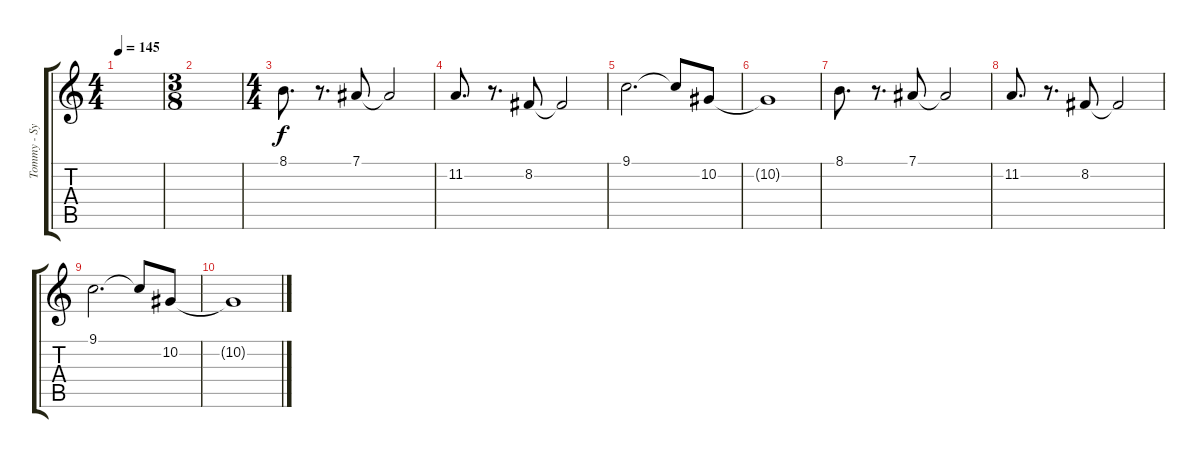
\track ("Tommy - Synth" "Tommy - Sy") {instrument koto}
\staff {score tabs}
\tuning (Eb4 Bb3 Gb3 Db3 Ab2 Eb2) {hide}
\ts (4 4)
\tempo 145
\clef g2
\ks c
|
\ts (3 8)
|
\ts (4 4)
8.1.8{d} r.8{d} 7.1.8 7.1{t}.2 |
11.2.8{d} r.8{d} 8.2.8 8.2{t}.2 |
9.1.2{d} 9.1{t}.8 10.2.8 |
10.2{t}.1 |
8.1.8{d} r.8{d} 7.1.8 7.1{t}.2 |
11.2.8{d} r.8{d} 8.2.8 8.2{t}.2 |
9.1.2{d} 9.1{t}.8 10.2.8 |
10.2{t}.1
